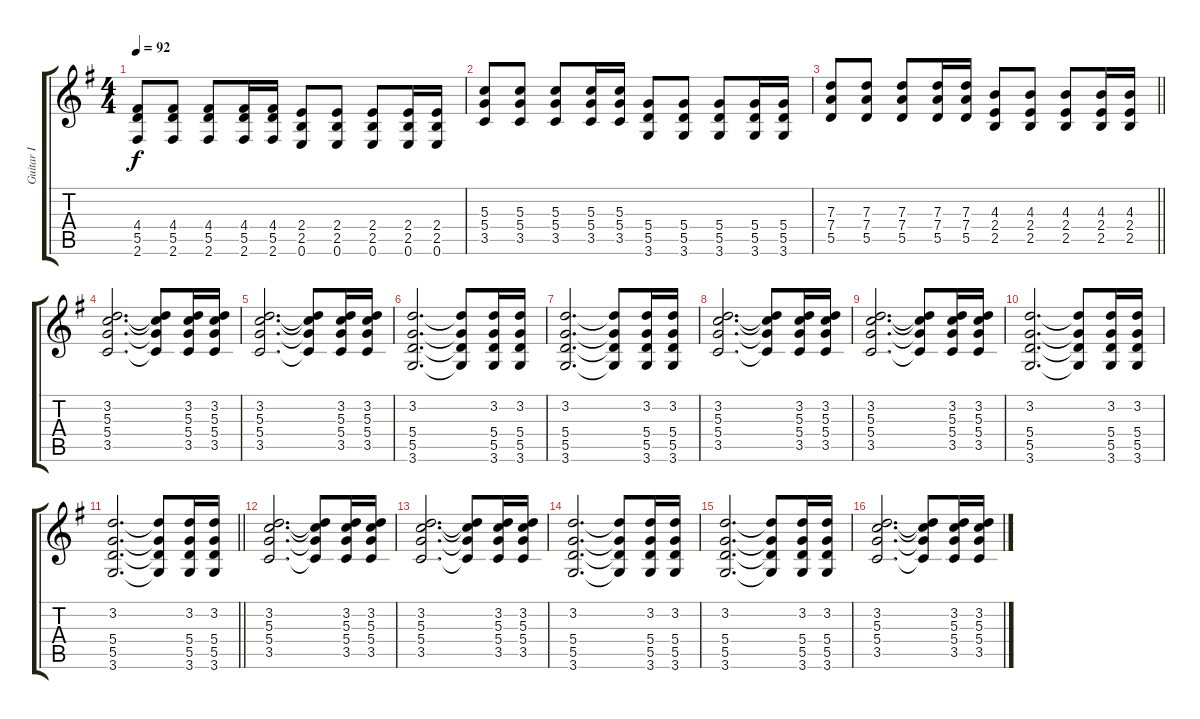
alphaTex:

\track ("Guitar I" "Guitar I") {instrument overdrivenguitar}
\staff {score tabs}
\tuning (E4 B3 G3 D3 A2 E2) {hide}
\ts (4 4)
\tempo 92
\clef g2
\ks g
(4.4 5.5 2.6).8{dy f} (4.4 5.5 2.6).8 (4.4 5.5 2.6).8 (4.4 5.5 2.6).16 (4.4 5.5 2.6).16 (2.4 2.5 0.6).8 (2.4 2.5 0.6).8 (2.4 2.5 0.6).8 (2.4 2.5 0.6).16 (2.4 2.5 0.6).16 |
(5.3 5.4 3.5).8 (5.3 5.4 3.5).8 (5.3 5.4 3.5).8 (5.3 5.4 3.5).16 (5.3 5.4 3.5).16 (5.4 5.5 3.6).8 (5.4 5.5 3.6).8 (5.4 5.5 3.6).8 (5.4 5.5 3.6).16 (5.4 5.5 3.6).16 |
\barLineRight lightlight
(7.3 7.4 5.5).8 (7.3 7.4 5.5).8 (7.3 7.4 5.5).8 (7.3 7.4 5.5).16 (7.3 7.4 5.5).16 (4.3 2.4 2.5).8 (4.3 2.4 2.5).8 (4.3 2.4 2.5).8 (4.3 2.4 2.5).16 (4.3 2.4 2.5).16 |
\section ("" "")
(3.2 5.3 5.4 3.5).2{d} (3.2{t} 5.3{t} 5.4{t} 3.5{t}).8 (3.2 5.3 5.4 3.5).16 (3.2 5.3 5.4 3.5).16 |
(3.2 5.3 5.4 3.5).2{d} (3.2{t} 5.3{t} 5.4{t} 3.5{t}).8 (3.2 5.3 5.4 3.5).16 (3.2 5.3 5.4 3.5).16 |
(3.2 5.4 5.5 3.6).2{d} (3.2{t} 5.4{t} 5.5{t} 3.6{t}).8 (3.2 5.4 5.5 3.6).16 (3.2 5.4 5.5 3.6).16 |
(3.2 5.4 5.5 3.6).2{d} (3.2{t} 5.4{t} 5.5{t} 3.6{t}).8 (3.2 5.4 5.5 3.6).16 (3.2 5.4 5.5 3.6).16 |
(3.2 5.3 5.4 3.5).2{d} (3.2{t} 5.3{t} 5.4{t} 3.5{t}).8 (3.2 5.3 5.4 3.5).16 (3.2 5.3 5.4 3.5).16 |
(3.2 5.3 5.4 3.5).2{d} (3.2{t} 5.3{t} 5.4{t} 3.5{t}).8 (3.2 5.3 5.4 3.5).16 (3.2 5.3 5.4 3.5).16 |
(3.2 5.4 5.5 3.6).2{d} (3.2{t} 5.4{t} 5.5{t} 3.6{t}).8 (3.2 5.4 5.5 3.6).16 (3.2 5.4 5.5 3.6).16 |
\barLineRight lightlight
(3.2 5.4 5.5 3.6).2{d} (3.2{t} 5.4{t} 5.5{t} 3.6{t}).8 (3.2 5.4 5.5 3.6).16 (3.2 5.4 5.5 3.6).16 |
\section ("" "")
(3.2 5.3 5.4 3.5).2{d} (3.2{t} 5.3{t} 5.4{t} 3.5{t}).8 (3.2 5.3 5.4 3.5).16 (3.2 5.3 5.4 3.5).16 |
(3.2 5.3 5.4 3.5).2{d} (3.2{t} 5.3{t} 5.4{t} 3.5{t}).8 (3.2 5.3 5.4 3.5).16 (3.2 5.3 5.4 3.5).16 |
(3.2 5.4 5.5 3.6).2{d} (3.2{t} 5.4{t} 5.5{t} 3.6{t}).8 (3.2 5.4 5.5 3.6).16 (3.2 5.4 5.5 3.6).16 |
(3.2 5.4 5.5 3.6).2{d} (3.2{t} 5.4{t} 5.5{t} 3.6{t}).8 (3.2 5.4 5.5 3.6).16 (3.2 5.4 5.5 3.6).16 |
(3.2 5.3 5.4 3.5).2{d} (3.2{t} 5.3{t} 5.4{t} 3.5{t}).8 (3.2 5.3 5.4 3.5).16 (3.2 5.3 5.4 3.5).16
